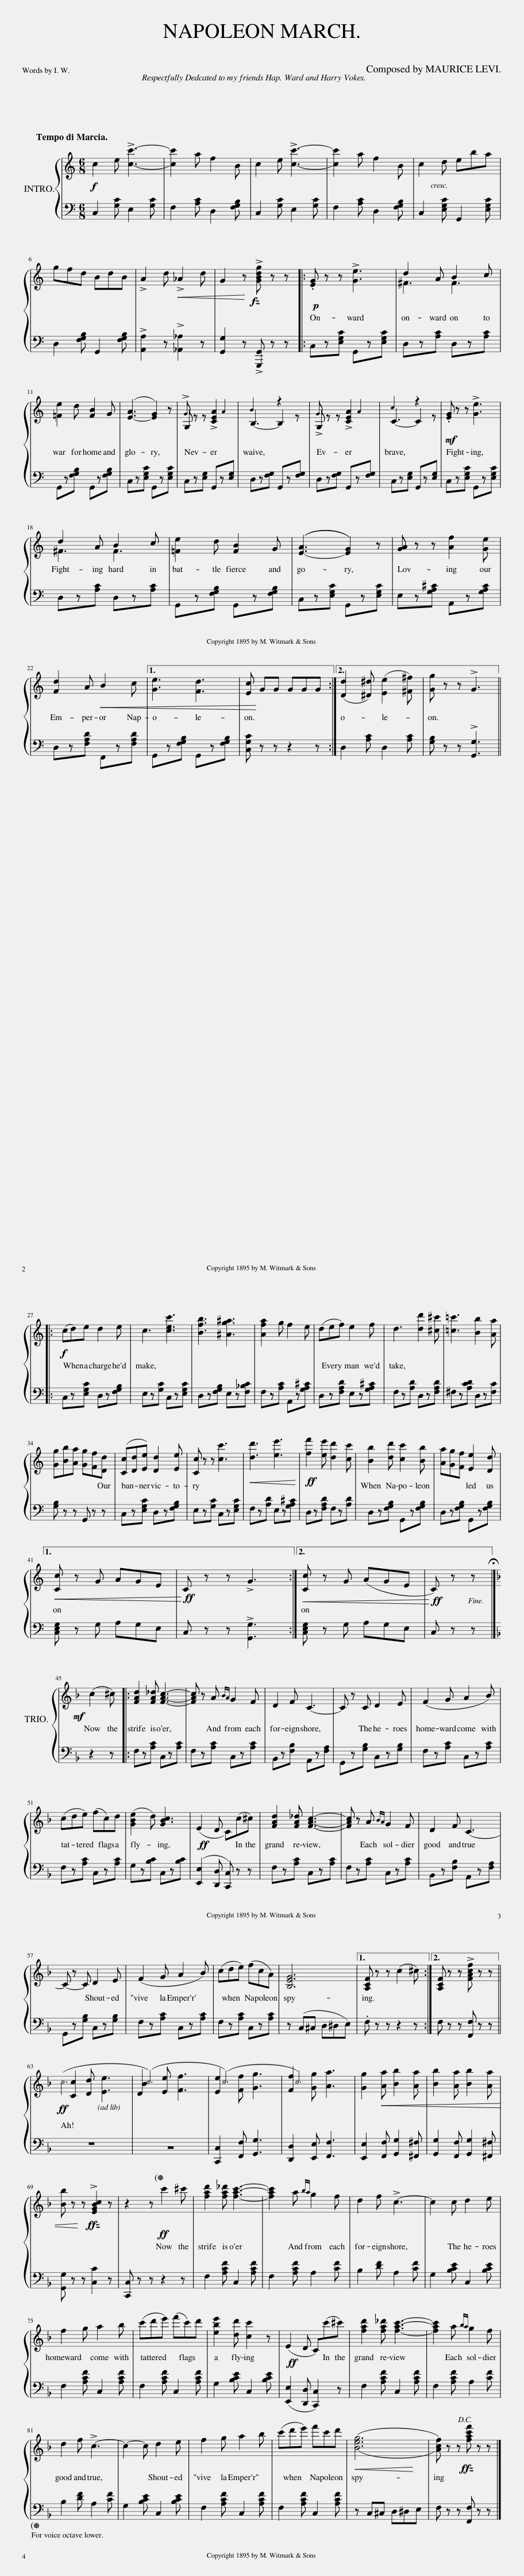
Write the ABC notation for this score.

X:1
%%score { ( 1 3 ) | 2 }
L:1/8
Q:1/4=190
M:6/8
I:linebreak $
K:C
V:1 treble
V:3 treble
V:2 bass
V:1
!f! c2 e !>![cc']3- | [cc']2 a f2 B | c2 e !>![cc']3- | [cc']2 a f2 B | c2 d eba |$ %5
 gfd BdB | !>!A2 d!<(! !>!_A2 d!<)! | G2 z !>![GBdg] z z |:!p! .[EG] z z !>![Ge]3 | d2 A B2 c |$ %10
 [=Fe]2 d [FB]2 G | ([E-A]3 [EG]2) z | G, z z !>![CEA]2 x | B,3- B,2 z | !>!G, z z !>![CEA]2 x | %15
 C3- C2 z |!mf! .[EG] z z !>![Ge]3 |$ d2 A B2 c | [=Fe]2 d [FB]2 G | (([E-A]3 [EG]2)) z | %20
 [GA] z z [Af]2 [Ge] |$ [Fd]2 A!<(! B2 c |1 [Ge]3 [Fd]3 | [Ec]!<)! GG GGG :|2 ([Dd]2 [^D^d]) ([Ee]2 [^F^f]) | %25
 [Gg] z z !>!G3 |:$!f! (cd)e d2 e | c3 [cec']3 | [Bfb]3 [^Ag^a]3 | [Afa]2 g f2 e | %30
 (def) e2 f | d3 [dd']2 [^c^c'] | [=c=c']3 [Bb]2 [Aa] |$ [Gg][Bb][Aa] [Gg][Ff][Dd] | ([Cc][Dd][Ee]) [Dd]2 [Ee] | %35
 [Cc] z z [cc']3 |!<(! [dd']3 [ee']3!<)! |!ff! [ff']2 [ee'] [dd']2 [cc'] | [Bb]2 [dd'] [cc']2 [Bb] | [Aa][Gg][Ff] [Ee]2 [Dd] |1$ %40
!<(! [Cc] z G AGE!<)! |!ff! C z z !>!G3 :|2!<(! [Cc] z G (AGE!<)! |!ff! C) z z!fine! |]$[K:F]!mf! (c2 ^c) |: %45
 [FAd]2 [FA_d] [FAc]3- | [FAc] z A{BA} G2 F | D2 F C3- | C z C D2 E | (F2 G A2 B) |$ %50
 (cde) (fc)d | ([GBe]2 d) [GBc]3 |!ff! (E2 D C)(c^c) | [FAd]2 [FA_d] [FAc]3- | [FAc] z A{BA} G2 F | %55
 D2 F C3- |$ C- z C D2 E | (F2 G A2 B) | (cde) (fcA) | [B,EG]6 |1 %60
 [A,CF] z z (c2 ^c) :|2 [A,CF] z z !>![FAcf] z z ||$!ff! [Cc]2 [Dd] [Ee]3 | [Dd]2 [Ee] [Ff]3 | [Ee]2 [Ff] [Gg]3 | %65
 [Ff]2 [Gg] [Aa]3 | [Gg]2!<(! [Aa] [Bb]2 [Aa] | [Bb]2 [Aa] [Bb]2 [Aa] |$ [Bb] z!<)! z !>![EGBc]2 z | z2 z!ff! c'2 ^c' | %70
 [fad']2 [fa_d'] [fac']3- | [fac']2 a{ba} g2 f | d2 f !>!c3- | c2 c d2 e |$ f2 g a2 b | %75
 (c'd'e') (f'c')d' | [ebe']2 [dd'] [cc']2 z |!ff! (E2 D C)(c'^c') | [fad']2 [fa_d'] [fac']3- | [fac']2 a{ba} g2 f |$ %80
 d2 f !>!c3- | c2- c d2 e | f2 g a2 b | (c'd'e') f'c'd' |!<(! (([Beg]6!<)! | %85
 [Acf])) z z [fac'f'] z z!D.C.! |] %86
V:2
 C,2 [G,C] E,2 [G,C] | F,2 [A,C] D,2 [F,G,B,] | C,2 [G,C] E,2 [G,C] | F,2 [A,C] D,2 [F,G,B,] | C,2 [E,G,C] G,,2 [E,G,C] |$ %5
 D,2 [F,G,B,] G,,2 [F,G,B,] | !>![A,,A,]2 z !>![_A,,_A,]2 z | [G,,G,]2 z !>![G,,,G,,] z z |: C,z[E,G,C] G,,z[E,G,C] | D,z[A,C] D,z[A,C] |$ %10
 G,,z[F,G,B,] G,,z[F,G,B,] | C,z[E,G,C] G,,z[E,G,C] | C,z[E,G,] G,,z[E,G,] | D,z[F,G,] G,,z[F,G,] | D,z[F,G,] G,,z[F,G,] | %15
 C,z[E,G,] G,,z[E,G,] | C,z[E,G,C] G,,z[E,G,C] |$ D,z[A,C] D,z[A,C] | G,,z[F,G,B,] G,,z[F,G,B,] | C,z[E,G,C] G,,z[E,G,C] | %20
 E,z[G,A,^C] A,,z[G,A,C] |$ D,z[F,A,D] F,,z[F,A,D] |1 G,,z[F,G,B,] G,,z[F,G,B,] | [C,G,C] z z z2 z :|2 D,2 [A,C] D,2 [A,C] | %25
 [G,B,] z z !>![G,,G,]3 |:$ C,z[E,G,C] D,z[F,G,B,] | E,z[G,C] C,z[E,G,C] | D,z[F,G,B,] E,z[F,_B,C] | F,z[A,C] A,,z[G,A,^C] | %30
 D,z[F,A,D] E,z[G,A,^C] | F,z[A,D] D,z[F,A,D] | ^F,z[A,CD] D,z[F,C] |$ [G,B,] z z G,, z z | C,z[E,G,C] D,z[F,G,B,] | %35
 E,z[G,C] C,z[E,G,C] | F,z[A,D] E,z[G,A,^C] | D,z[F,A,D] F,z[A,D] | D,z[F,G,B,] G,,z[F,G,B,] | D,z[F,G,B,] G,,z[F,G,B,] |1$ %40
 [C,E,G,] z G, A,G,E, | C, z z !>![G,,G,]3 :|2 [C,E,G,] z G, A,G,E, | C, z z |]$[K:F] z2 z |: %45
 F,z[A,C] C,z[A,C] | F,z[A,C] C,z[A,C] | B,,z[F,B,] A,,z[F,A,] | G,,z[G,B,] C,z[G,B,] | F,z[A,C] C,z[A,C] |$ %50
 F,z[A,C] C,z[A,C] | G,z[B,C] C,z[B,C] | ([E,,E,]2 [D,,D,] [C,,C,]) z z | F,z[A,C] C,z[A,C] | F,z[A,C] C,z[A,C] | %55
 B,,z[F,B,] A,,z[F,A,] |$ G,,z[G,B,] C,z[G,B,] | F,z[A,C] C,z[A,C] | F,z[A,C] C,z[A,C] | z (C,^C, D,^D,E,) |1 %60
 .F, z z z2 z :|2 F, z z [F,,F,] z z ||$ z6 | z6 | [C,,C,]2 [F,,F,] [G,,G,]3 | %65
 [D,,D,]2 [E,,E,] [F,,F,]3 | [E,,E,]2 [F,,F,] [G,,G,]2 [^F,,^F,] | [G,,G,]2 [F,,F,] [G,,G,]2 [^F,,^F,] |$ [G,,G,] z z [C,C]2 z | [C,,C,] z z z2 z | %70
 F,2 [A,CF] C,2 [A,CF] | F,2 [A,CF] A,2 [CF] | B,2 [DF] A,2 [CF] | G,2 [B,CE] C,2 [B,CE] |$ F,2 [A,CF] C,2 [A,CF] | %75
 F,2 [A,CF] C,2 [A,CF] | G,2 [B,CE] C,2 [B,CE] | ([E,,E,]2 [D,,D,] [C,,C,]2) z | F,2 [A,CF] C,2 [A,CF] | F,2 [A,CF] A,2 [CF] |$ %80
 B,2 [DF] A,2 [CF] | G,2 [B,CE] C,2 [B,CE] | F,2 [A,CF] C,2 [A,CF] | F,2 [A,CF] C,2 [A,CF] | z C,^C, D,^D,E, | %85
 F, z z [F,,F,] z z |] %86
V:3
 x6 | x6 | x6 | x6 | x6 |$ %5
 x6 | x6 | x6 |: x6 | ^F3 F3 |$ %10
 x6 | x6 | !>!G x3 A2 | B2 x z2 x | G x3 A2 | %15
 c2 x z2 x | x6 |$ ^F3 F3 | x6 | x6 | %20
 x6 |$ x6 |1 x6 | x6 :|2 x6 | %25
 x6 |:$ x6 | x6 | x6 | x6 | %30
 x6 | x6 | x6 |$ x6 | x6 | %35
 x6 | x6 | x6 | x6 | x6 |1$ %40
 x6 | x6 :|2 x6 | x3 |]$[K:F] x3 |: %45
 x6 | x6 | x6 | x6 | x6 |$ %50
 x6 | x6 | x6 | x6 | x6 | %55
 x6 |$ x6 | x6 | x6 | x6 |1 %60
 x6 :|2 x6 ||$ (c6 | (c6) | (c6) | %65
 c6) | x6 | x6 |$ x6 | x6 | %70
 x6 | x6 | x6 | x6 |$ x6 | %75
 x6 | x6 | x6 | x6 | x6 |$ %80
 x6 | x6 | x6 | x6 | x6 | %85
 x6 |] %86
